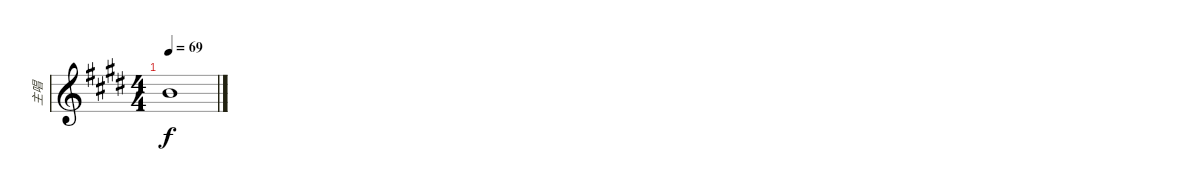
\track ("主唱" "主唱") {instrument altosax}
\staff {score}
\tuning (E4 B3 G3 D3 A2 E2) {hide}
\ts (4 4)
\tempo 69
\clef g2
\ks e
7.1.1{dy f volume 0}
